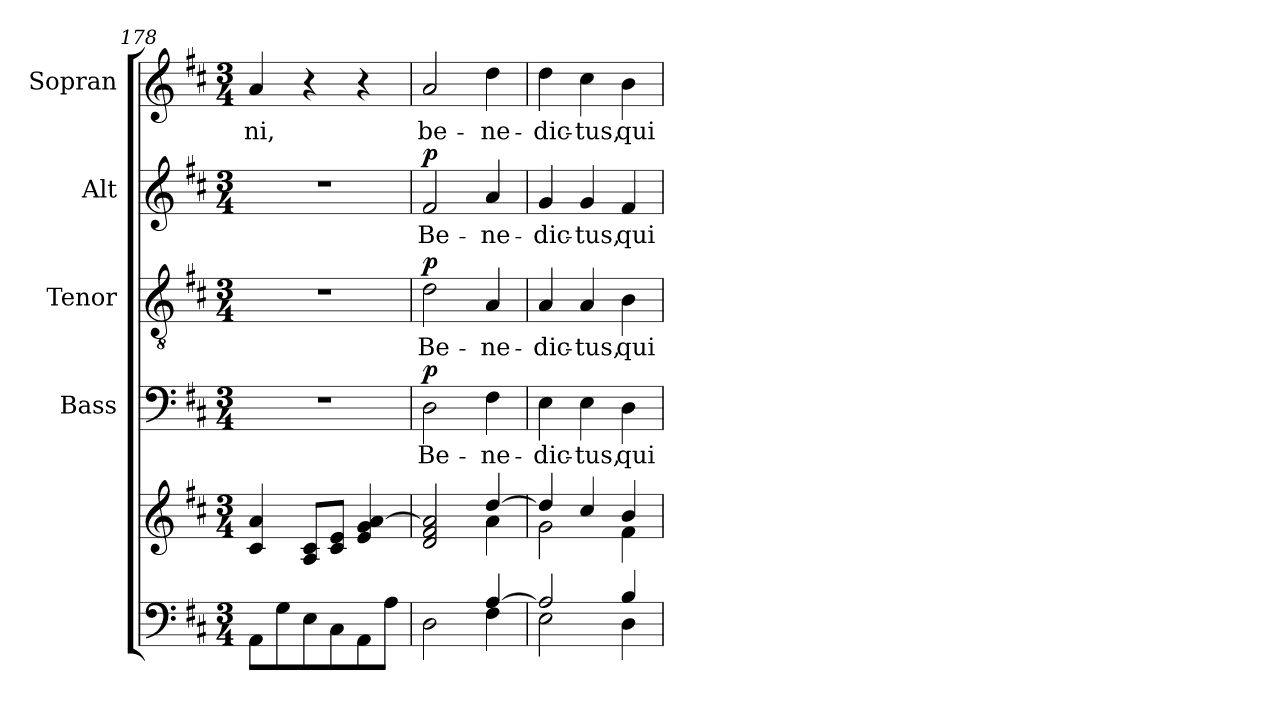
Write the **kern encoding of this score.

**kern	**kern	**kern	**text	**dynam	**kern	**text	**dynam	**kern	**text	**dynam	**kern	**text
*part5	*part5	*part4	*part4	*part4	*part3	*part3	*part3	*part2	*part2	*part2	*part1	*part1
*staff6	*staff5	*staff4	*staff4	*staff4	*staff3	*staff3	*staff3	*staff2	*staff2	*staff2	*staff1	*staff1
*	*	*I"Bass	*	*	*I"Tenor	*	*	*I"Alt	*	*	*I"Sopran	*
*	*	*I'B.	*	*	*I'T.	*	*	*I'A.	*	*	*I'S.	*
*clefF4	*clefG2	*clefF4	*	*	*clefGv2	*	*	*clefG2	*	*	*clefG2	*
*k[f#c#]	*k[f#c#]	*k[f#c#]	*	*	*k[f#c#]	*	*	*k[f#c#]	*	*	*k[f#c#]	*
*D:	*D:	*D:	*	*	*D:	*	*	*D:	*	*	*D:	*
*M3/4	*M3/4	*M3/4	*	*	*M3/4	*	*	*M3/4	*	*	*M3/4	*
=178	=178	=178	=178	=178	=178	=178	=178	=178	=178	=178	=178	=178
!	!	!	!	!	!	!	!	!	!	!	!	!LO:LY:b
8AA\L	4c#/ 4a/	2.r	.	.	2.r	.	.	2.r	.	.	4a/	-ni,
8G\	.	.	.	.	.	.	.	.	.	.	.	.
8E\	8A/ 8c#/L	.	.	.	.	.	.	.	.	.	4r	.
8C#\	8c#/ 8e/J	.	.	.	.	.	.	.	.	.	.	.
8AA\	4e/ 4g/ [>4a/	.	.	.	.	.	.	.	.	.	4r	.
8A\J	.	.	.	.	.	.	.	.	.	.	.	.
=179	=179	=179	=179	=179	=179	=179	=179	=179	=179	=179	=179	=179
*^	*^	*	*	*	*	*	*	*	*	*	*	*
!	!	!	!	!	!LO:LY:b	!LO:DY:a	!	!LO:LY:b	!LO:DY:a	!	!LO:LY:b	!LO:DY:a	!	!LO:LY:b
2ryy	2D\	2d/ 2f#/ 2a/]	2ryy	2D\	Be-	p	2d\	Be-	p	2f#/	Be-	p	2a/	be-
!	!	!	!	!	!LO:LY:b	!	!	!LO:LY:b	!	!	!LO:LY:b	!	!	!LO:LY:b
[>4A/	4F#\	[>4dd/	4a\	4F#\	-ne-	.	4A/	-ne-	.	4a/	-ne-	.	4dd\	-ne-
=180	=180	=180	=180	=180	=180	=180	=180	=180	=180	=180	=180	=180	=180	=180
!	!	!	!	!	!LO:LY:b	!	!	!LO:LY:b	!	!	!LO:LY:b	!	!	!LO:LY:b
2A/]	2E\	4dd/]	2g\	4E\	-dic-	.	4A/	-dic-	.	4g/	-dic-	.	4dd\	-dic-
!	!	!	!	!	!LO:LY:b	!	!	!LO:LY:b	!	!	!LO:LY:b	!	!	!LO:LY:b
.	.	4cc#/	.	4E\	-tus,	.	4A/	-tus,	.	4g/	-tus,	.	4cc#\	-tus,
!	!	!	!	!	!LO:LY:b	!	!	!LO:LY:b	!	!	!LO:LY:b	!	!	!LO:LY:b
4B/	4D\	4b/	4f#\	4D\	qui	.	4B\	qui	.	4f#/	qui	.	4b\	qui
*v	*v	*	*	*	*	*	*	*	*	*	*	*	*	*
*	*v	*v	*	*	*	*	*	*	*	*	*	*	*
=	=	=	=	=	=	=	=	=	=	=	=	=
*-	*-	*-	*-	*-	*-	*-	*-	*-	*-	*-	*-	*-
